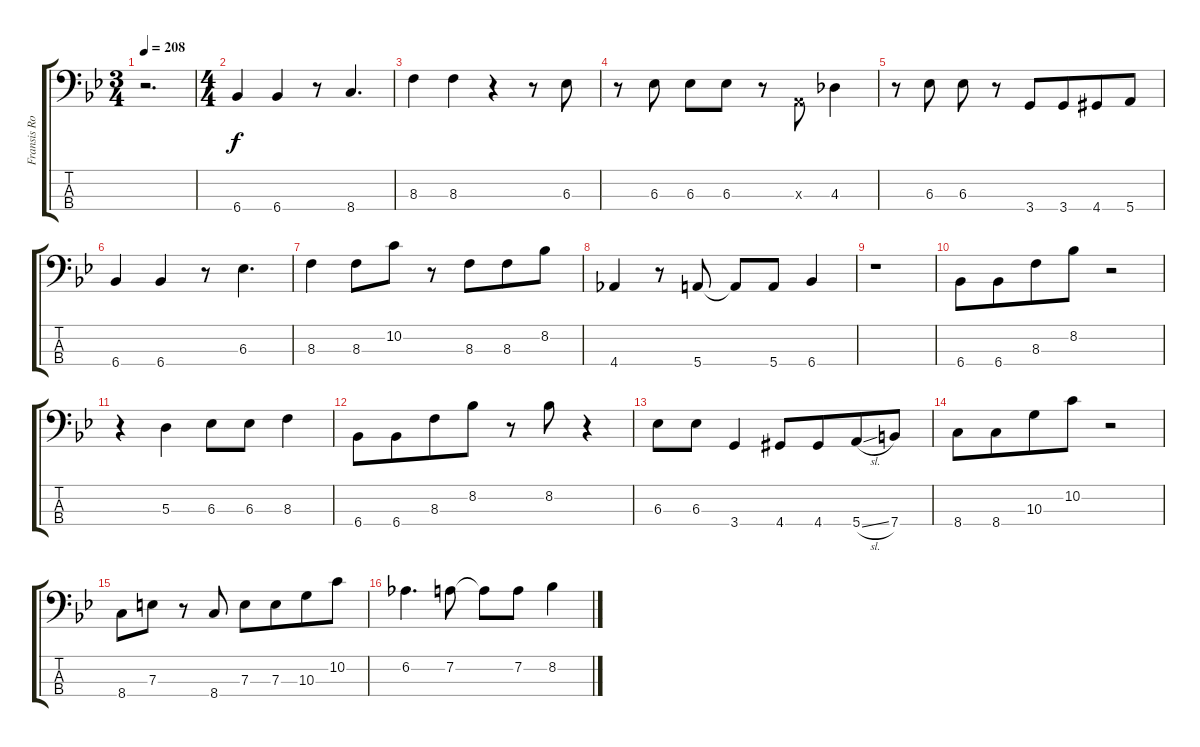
\track ("Fransis Rocco Prestia" "Fransis Ro") {instrument electricbassfinger}
\staff {score tabs}
\tuning (G2 D2 A1 E1) {hide}
\ts (3 4)
\tempo 208
\clef f4
\ks bb
r.2{d dy f} |
\ts (4 4)
6.4.4 6.4.4 r.8 8.4.4{d} |
8.3.4 8.3.4 r.4 r.8 6.3.8 |
r.8 6.3.8 6.3.8{beam merge} 6.3.8 r.8 0.3{x}.8{beam Down} 4.3.4 |
r.8 6.3.8 6.3.8 r.8 3.4.8 3.4.8{beam merge} 4.4{acc #}.8 5.4.8 |
6.4.4 6.4.4 r.8 6.3.4{d} |
8.3.4 8.3.8 10.2.8 r.8 8.3.8{beam merge} 8.3.8 8.2.8 |
4.4.4 r.8 5.4.8 5.4{t}.8 5.4.8 6.4.4 |
r.1 |
6.4.8 6.4.8{beam merge} 8.3.8 8.2.8 r.2 |
r.4 5.3.4 6.3.8 6.3.8 8.3.4 |
6.4.8 6.4.8{beam merge} 8.3.8 8.2.8 r.8 8.2.8 r.4 |
6.3.8 6.3.8 3.4.4 4.4{acc #}.8 4.4{acc #}.8{beam merge} 5.4{sl}.8 7.4.8 |
8.4.8 8.4.8{beam merge} 10.3.8 10.2.8 r.2 |
8.4.8 7.3.8 r.8 8.4.8 7.3.8 7.3.8{beam merge} 10.3.8 10.2.8 |
6.2.4{d} 7.2.8 7.2{t}.8 7.2.8 8.2.4
